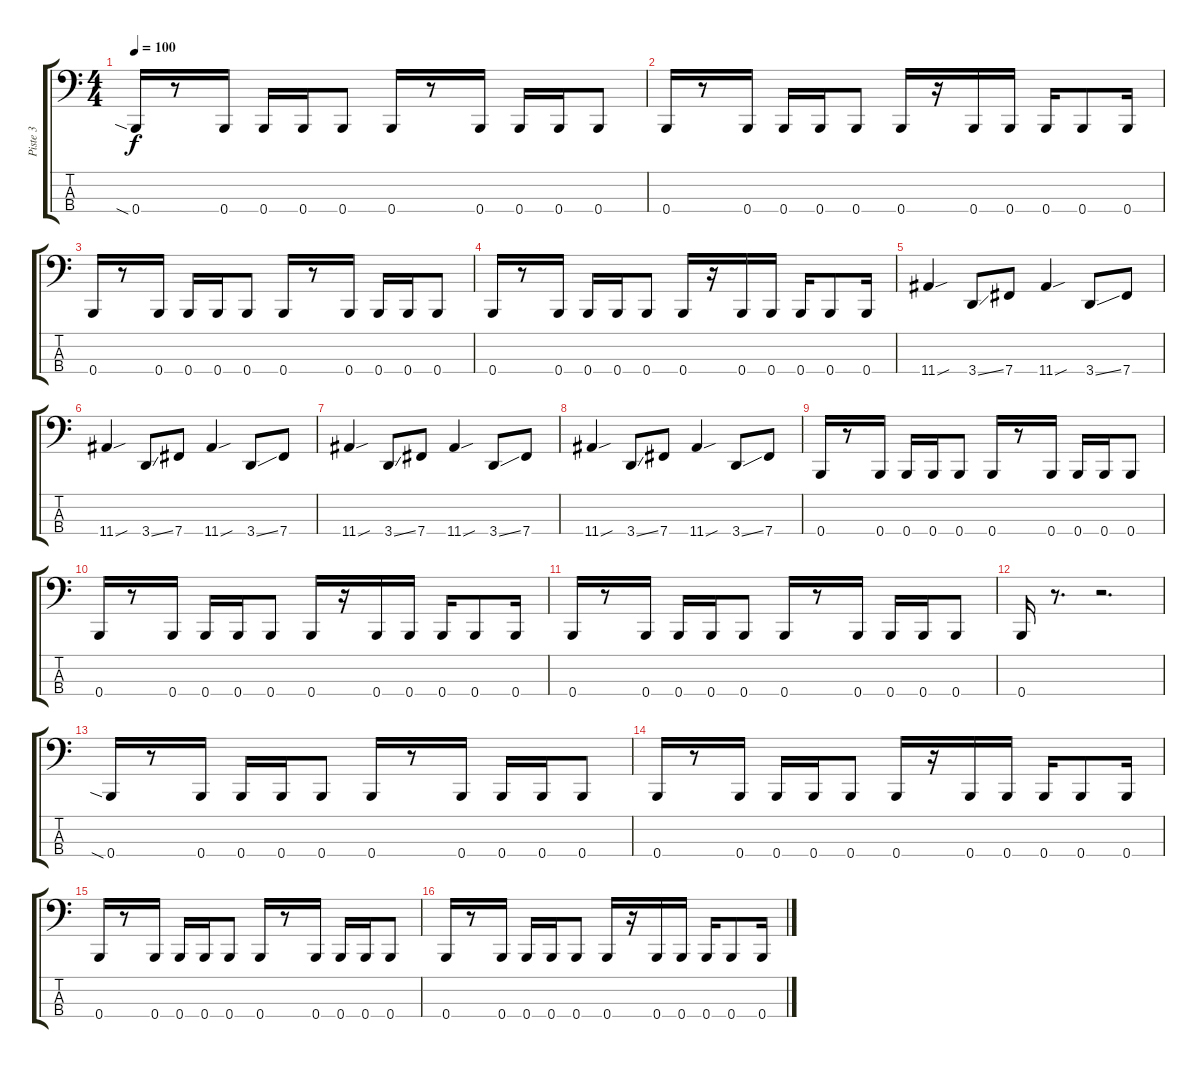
\track ("Piste 3" "Piste 3") {instrument electricbassfinger}
\staff {score tabs}
\tuning (E2 B1 Gb1 B0) {hide}
\ts (4 4)
\tempo 100
\clef f4
\ks c
0.4{sia}.16{dy f} r.8 0.4.16 0.4.16 0.4.16 0.4.8 0.4.16 r.8 0.4.16 0.4.16 0.4.16 0.4.8 |
0.4.16 r.8 0.4.16 0.4.16 0.4.16 0.4.8 0.4.16 r.16 0.4.16 0.4.16 0.4.16 0.4.8 0.4.16 |
0.4.16 r.8 0.4.16 0.4.16 0.4.16 0.4.8 0.4.16 r.8 0.4.16 0.4.16 0.4.16 0.4.8 |
0.4.16 r.8 0.4.16 0.4.16 0.4.16 0.4.8 0.4.16 r.16 0.4.16 0.4.16 0.4.16 0.4.8 0.4.16 |
11.4{sou}.4 3.4{ss}.8 7.4.8 11.4{sou}.4 3.4{ss}.8 7.4.8 |
11.4{sou}.4 3.4{ss}.8 7.4.8 11.4{sou}.4 3.4{ss}.8 7.4.8 |
11.4{sou}.4 3.4{ss}.8 7.4.8 11.4{sou}.4 3.4{ss}.8 7.4.8 |
11.4{sou}.4 3.4{ss}.8 7.4.8 11.4{sou}.4 3.4{ss}.8 7.4.8 |
0.4.16 r.8 0.4.16 0.4.16 0.4.16 0.4.8 0.4.16 r.8 0.4.16 0.4.16 0.4.16 0.4.8 |
0.4.16 r.8 0.4.16 0.4.16 0.4.16 0.4.8 0.4.16 r.16 0.4.16 0.4.16 0.4.16 0.4.8 0.4.16 |
0.4.16 r.8 0.4.16 0.4.16 0.4.16 0.4.8 0.4.16 r.8 0.4.16 0.4.16 0.4.16 0.4.8 |
0.4.16 r.8{d} r.2{d} |
0.4{sia}.16 r.8 0.4.16 0.4.16 0.4.16 0.4.8 0.4.16 r.8 0.4.16 0.4.16 0.4.16 0.4.8 |
0.4.16 r.8 0.4.16 0.4.16 0.4.16 0.4.8 0.4.16 r.16 0.4.16 0.4.16 0.4.16 0.4.8 0.4.16 |
0.4.16 r.8 0.4.16 0.4.16 0.4.16 0.4.8 0.4.16 r.8 0.4.16 0.4.16 0.4.16 0.4.8 |
0.4.16 r.8 0.4.16 0.4.16 0.4.16 0.4.8 0.4.16 r.16 0.4.16 0.4.16 0.4.16 0.4.8 0.4.16
